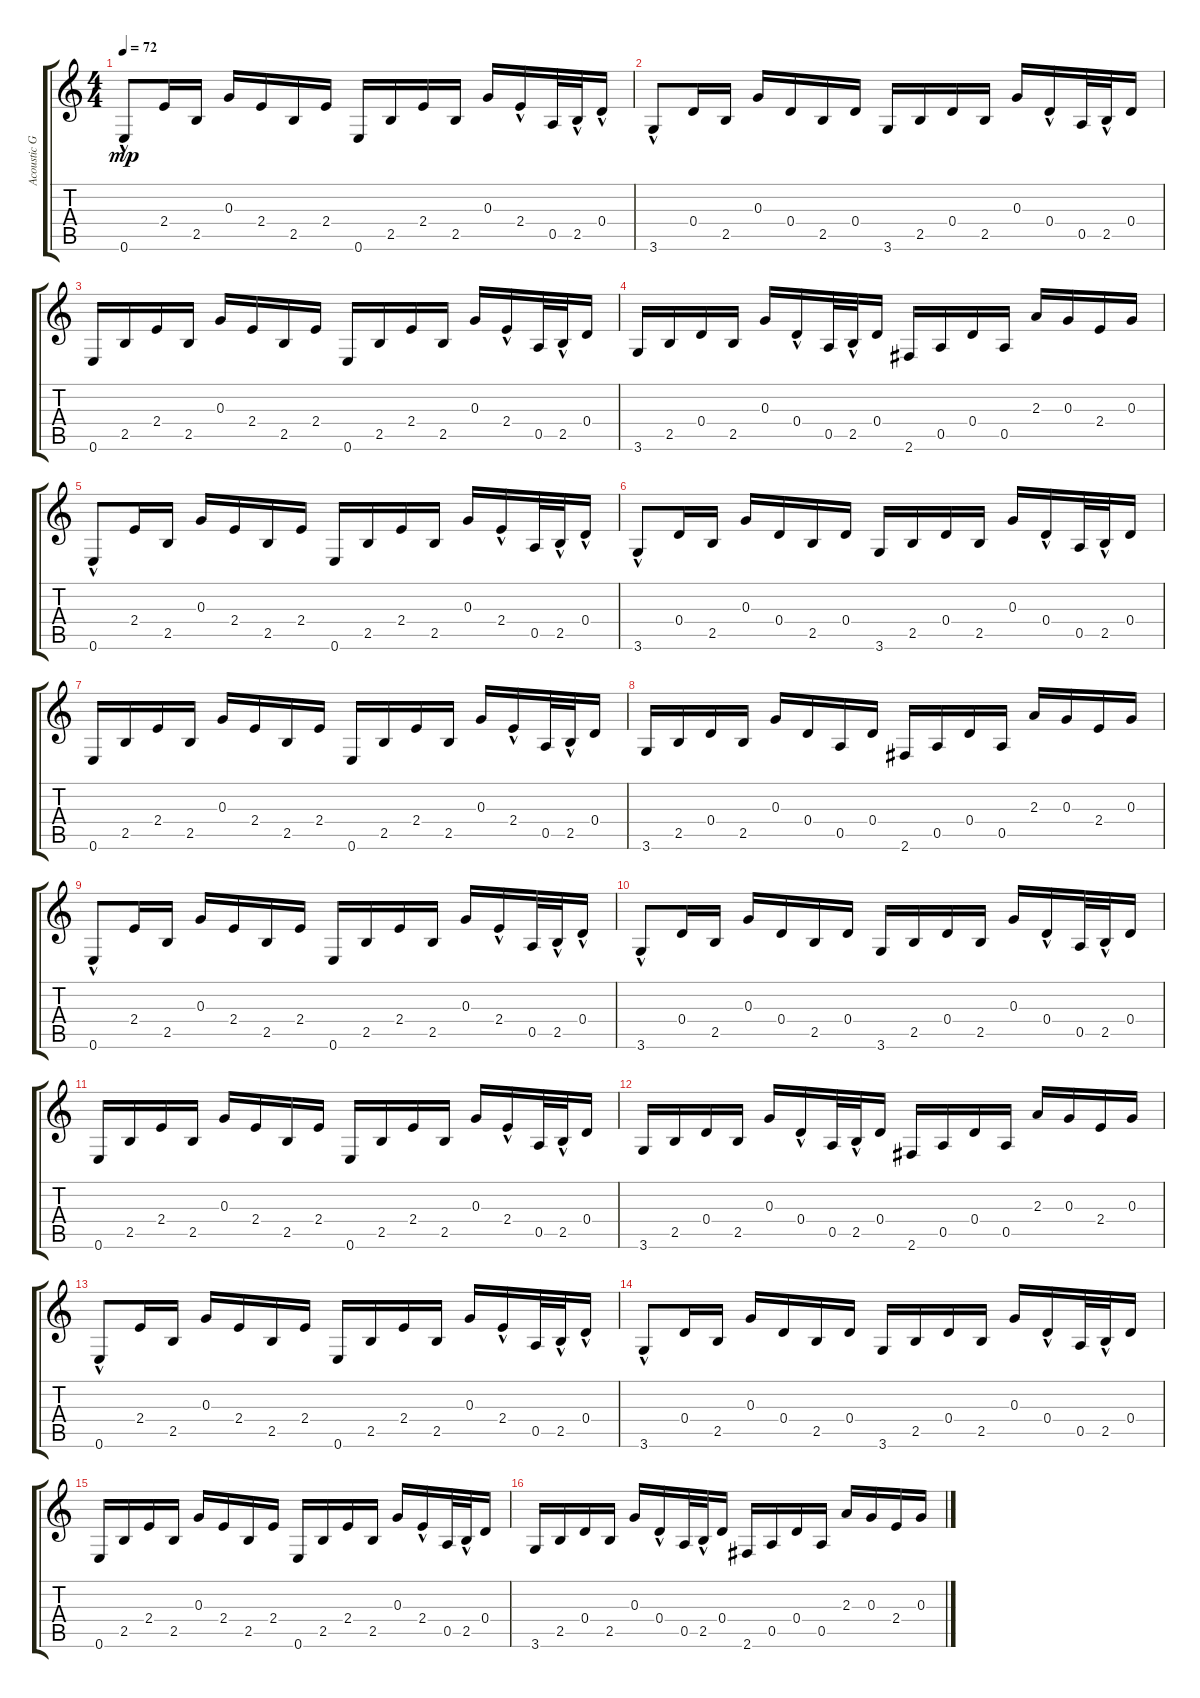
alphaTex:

\track ("Acoustic Guitar" "Acoustic G") {instrument acousticguitarsteel}
\staff {score tabs}
\tuning (E4 B3 G3 D3 A2 E2) {hide}
\ts (4 4)
\tempo 72
\clef g2
\ks c
0.6{hac}.8{dy mp instrument acousticguitarsteel} 2.4.16 2.5.16 0.3.16 2.4.16 2.5.16 2.4.16 0.6.16 2.5.16 2.4.16 2.5.16 0.3.16 2.4{hac}.16 0.5.32 2.5{hac}.32 0.4{hac}.16 |
3.6{hac}.8 0.4.16 2.5.16 0.3.16 0.4.16 2.5.16 0.4.16 3.6.16 2.5.16 0.4.16 2.5.16 0.3.16 0.4{hac}.16 0.5.32 2.5{hac}.32 0.4.16 |
0.6.16 2.5.16 2.4.16 2.5.16 0.3.16 2.4.16 2.5.16 2.4.16 0.6.16 2.5.16 2.4.16 2.5.16 0.3.16 2.4{hac}.16 0.5.32 2.5{hac}.32 0.4.16 |
3.6.16 2.5.16 0.4.16 2.5.16 0.3.16 0.4{hac}.16 0.5.32 2.5{hac}.32 0.4.16 2.6.16 0.5.16 0.4.16 0.5.16 2.3.16 0.3.16 2.4.16 0.3.16 |
0.6{hac}.8 2.4.16 2.5.16 0.3.16 2.4.16 2.5.16 2.4.16 0.6.16 2.5.16 2.4.16 2.5.16 0.3.16 2.4{hac}.16 0.5.32 2.5{hac}.32 0.4{hac}.16 |
3.6{hac}.8 0.4.16 2.5.16 0.3.16 0.4.16 2.5.16 0.4.16 3.6.16 2.5.16 0.4.16 2.5.16 0.3.16 0.4{hac}.16 0.5.32 2.5{hac}.32 0.4.16 |
0.6.16 2.5.16 2.4.16 2.5.16 0.3.16 2.4.16 2.5.16 2.4.16 0.6.16 2.5.16 2.4.16 2.5.16 0.3.16 2.4{hac}.16 0.5.32 2.5{hac}.32 0.4.16 |
3.6.16 2.5.16 0.4.16 2.5.16 0.3.16 0.4.16 0.5.16 0.4.16 2.6.16 0.5.16 0.4.16 0.5.16 2.3.16 0.3.16 2.4.16 0.3.16 |
0.6{hac}.8 2.4.16 2.5.16 0.3.16 2.4.16 2.5.16 2.4.16 0.6.16 2.5.16 2.4.16 2.5.16 0.3.16 2.4{hac}.16 0.5.32 2.5{hac}.32 0.4{hac}.16 |
3.6{hac}.8 0.4.16 2.5.16 0.3.16 0.4.16 2.5.16 0.4.16 3.6.16 2.5.16 0.4.16 2.5.16 0.3.16 0.4{hac}.16 0.5.32 2.5{hac}.32 0.4.16 |
0.6.16 2.5.16 2.4.16 2.5.16 0.3.16 2.4.16 2.5.16 2.4.16 0.6.16 2.5.16 2.4.16 2.5.16 0.3.16 2.4{hac}.16 0.5.32 2.5{hac}.32 0.4.16 |
3.6.16 2.5.16 0.4.16 2.5.16 0.3.16 0.4{hac}.16 0.5.32 2.5{hac}.32 0.4.16 2.6.16 0.5.16 0.4.16 0.5.16 2.3.16 0.3.16 2.4.16 0.3.16 |
0.6{hac}.8 2.4.16 2.5.16 0.3.16 2.4.16 2.5.16 2.4.16 0.6.16 2.5.16 2.4.16 2.5.16 0.3.16 2.4{hac}.16 0.5.32 2.5{hac}.32 0.4{hac}.16 |
3.6{hac}.8 0.4.16 2.5.16 0.3.16 0.4.16 2.5.16 0.4.16 3.6.16 2.5.16 0.4.16 2.5.16 0.3.16 0.4{hac}.16 0.5.32 2.5{hac}.32 0.4.16 |
0.6.16 2.5.16 2.4.16 2.5.16 0.3.16 2.4.16 2.5.16 2.4.16 0.6.16 2.5.16 2.4.16 2.5.16 0.3.16 2.4{hac}.16 0.5.32 2.5{hac}.32 0.4.16 |
3.6.16 2.5.16 0.4.16 2.5.16 0.3.16 0.4{hac}.16 0.5.32 2.5{hac}.32 0.4.16 2.6.16 0.5.16 0.4.16 0.5.16 2.3.16 0.3.16 2.4.16 0.3.16
